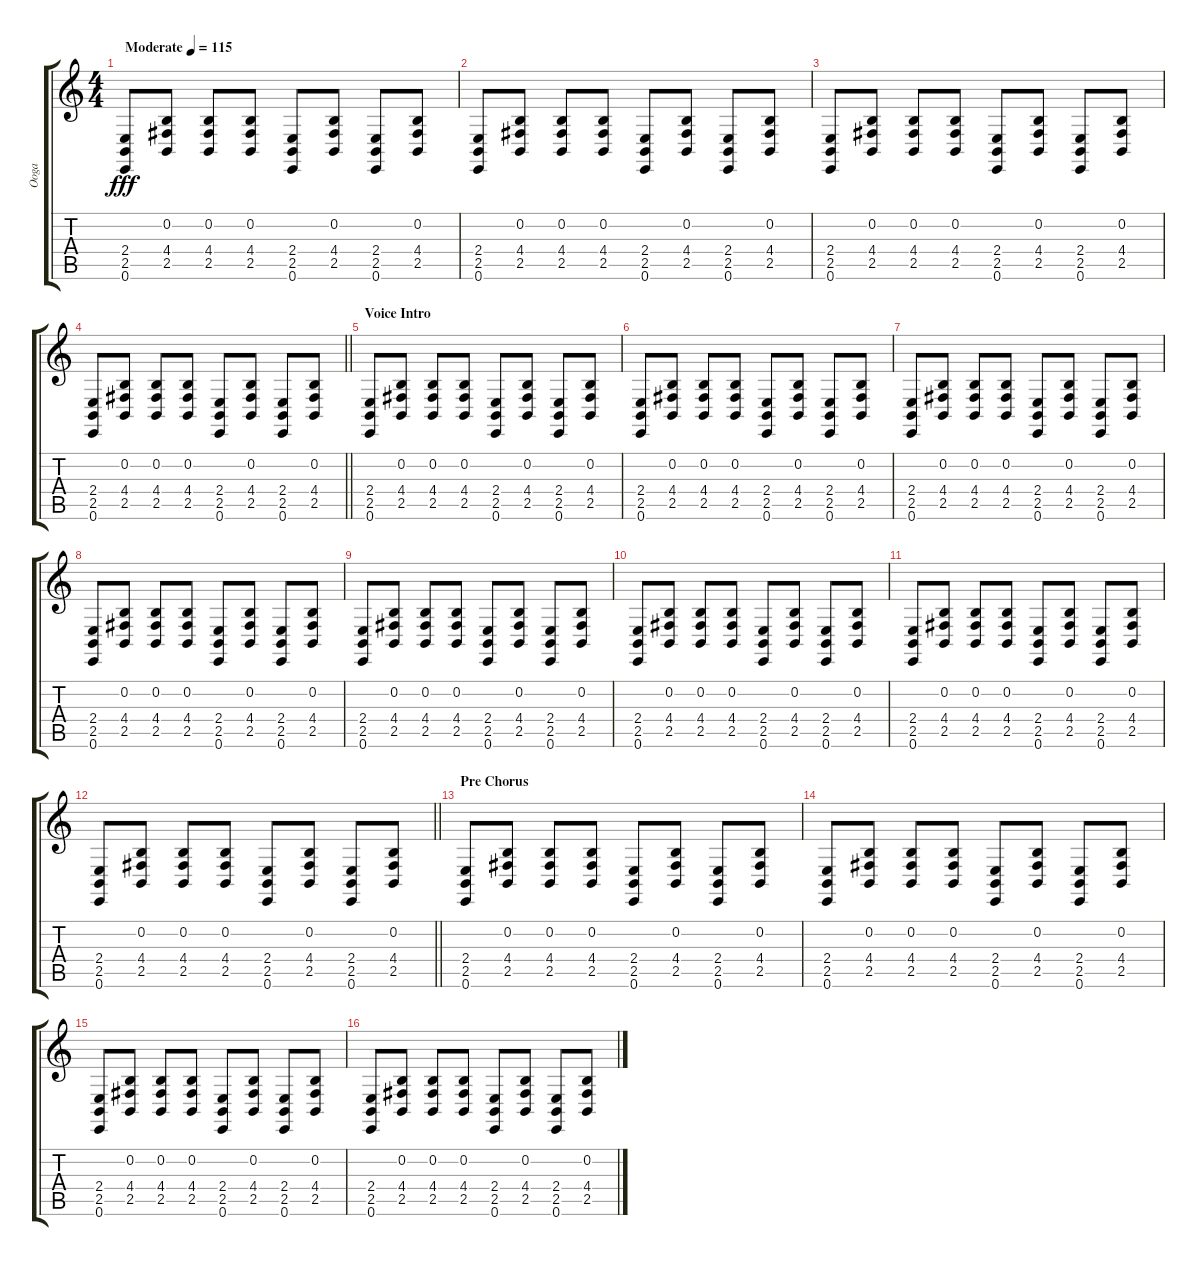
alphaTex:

\track ("Ooga" "Ooga") {instrument breathnoise}
\staff {score tabs}
\tuning (E4 B3 G3 D3 A2 E2) {hide}
\ts (4 4)
\tempo (115 "Moderate")
\clef g2
\ks c
(2.4 2.5 0.6).8{dy fff instrument breathnoise} (0.2 4.4 2.5).8 (0.2 4.4 2.5).8 (0.2 4.4 2.5).8 (2.4 2.5 0.6).8 (0.2 4.4 2.5).8 (2.4 2.5 0.6).8 (0.2 4.4 2.5).8 |
(2.4 2.5 0.6).8 (0.2 4.4 2.5).8 (0.2 4.4 2.5).8 (0.2 4.4 2.5).8 (2.4 2.5 0.6).8 (0.2 4.4 2.5).8 (2.4 2.5 0.6).8 (0.2 4.4 2.5).8 |
(2.4 2.5 0.6).8 (0.2 4.4 2.5).8 (0.2 4.4 2.5).8 (0.2 4.4 2.5).8 (2.4 2.5 0.6).8 (0.2 4.4 2.5).8 (2.4 2.5 0.6).8 (0.2 4.4 2.5).8 |
\barLineRight lightlight
(2.4 2.5 0.6).8 (0.2 4.4 2.5).8 (0.2 4.4 2.5).8 (0.2 4.4 2.5).8 (2.4 2.5 0.6).8 (0.2 4.4 2.5).8 (2.4 2.5 0.6).8 (0.2 4.4 2.5).8 |
\section ("" "Voice Intro")
(2.4 2.5 0.6).8 (0.2 4.4 2.5).8 (0.2 4.4 2.5).8 (0.2 4.4 2.5).8 (2.4 2.5 0.6).8 (0.2 4.4 2.5).8 (2.4 2.5 0.6).8 (0.2 4.4 2.5).8 |
(2.4 2.5 0.6).8 (0.2 4.4 2.5).8 (0.2 4.4 2.5).8 (0.2 4.4 2.5).8 (2.4 2.5 0.6).8 (0.2 4.4 2.5).8 (2.4 2.5 0.6).8 (0.2 4.4 2.5).8 |
(2.4 2.5 0.6).8 (0.2 4.4 2.5).8 (0.2 4.4 2.5).8 (0.2 4.4 2.5).8 (2.4 2.5 0.6).8 (0.2 4.4 2.5).8 (2.4 2.5 0.6).8 (0.2 4.4 2.5).8 |
(2.4 2.5 0.6).8 (0.2 4.4 2.5).8 (0.2 4.4 2.5).8 (0.2 4.4 2.5).8 (2.4 2.5 0.6).8 (0.2 4.4 2.5).8 (2.4 2.5 0.6).8 (0.2 4.4 2.5).8 |
(2.4 2.5 0.6).8 (0.2 4.4 2.5).8 (0.2 4.4 2.5).8 (0.2 4.4 2.5).8 (2.4 2.5 0.6).8 (0.2 4.4 2.5).8 (2.4 2.5 0.6).8 (0.2 4.4 2.5).8 |
(2.4 2.5 0.6).8 (0.2 4.4 2.5).8 (0.2 4.4 2.5).8 (0.2 4.4 2.5).8 (2.4 2.5 0.6).8 (0.2 4.4 2.5).8 (2.4 2.5 0.6).8 (0.2 4.4 2.5).8 |
(2.4 2.5 0.6).8 (0.2 4.4 2.5).8 (0.2 4.4 2.5).8 (0.2 4.4 2.5).8 (2.4 2.5 0.6).8 (0.2 4.4 2.5).8 (2.4 2.5 0.6).8 (0.2 4.4 2.5).8 |
\barLineRight lightlight
(2.4 2.5 0.6).8 (0.2 4.4 2.5).8 (0.2 4.4 2.5).8 (0.2 4.4 2.5).8 (2.4 2.5 0.6).8 (0.2 4.4 2.5).8 (2.4 2.5 0.6).8 (0.2 4.4 2.5).8 |
\section ("" "Pre Chorus")
(2.4 2.5 0.6).8 (0.2 4.4 2.5).8 (0.2 4.4 2.5).8 (0.2 4.4 2.5).8 (2.4 2.5 0.6).8 (0.2 4.4 2.5).8 (2.4 2.5 0.6).8 (0.2 4.4 2.5).8 |
(2.4 2.5 0.6).8 (0.2 4.4 2.5).8 (0.2 4.4 2.5).8 (0.2 4.4 2.5).8 (2.4 2.5 0.6).8 (0.2 4.4 2.5).8 (2.4 2.5 0.6).8 (0.2 4.4 2.5).8 |
(2.4 2.5 0.6).8 (0.2 4.4 2.5).8 (0.2 4.4 2.5).8 (0.2 4.4 2.5).8 (2.4 2.5 0.6).8 (0.2 4.4 2.5).8 (2.4 2.5 0.6).8 (0.2 4.4 2.5).8 |
(2.4 2.5 0.6).8 (0.2 4.4 2.5).8 (0.2 4.4 2.5).8 (0.2 4.4 2.5).8 (2.4 2.5 0.6).8 (0.2 4.4 2.5).8 (2.4 2.5 0.6).8 (0.2 4.4 2.5).8
